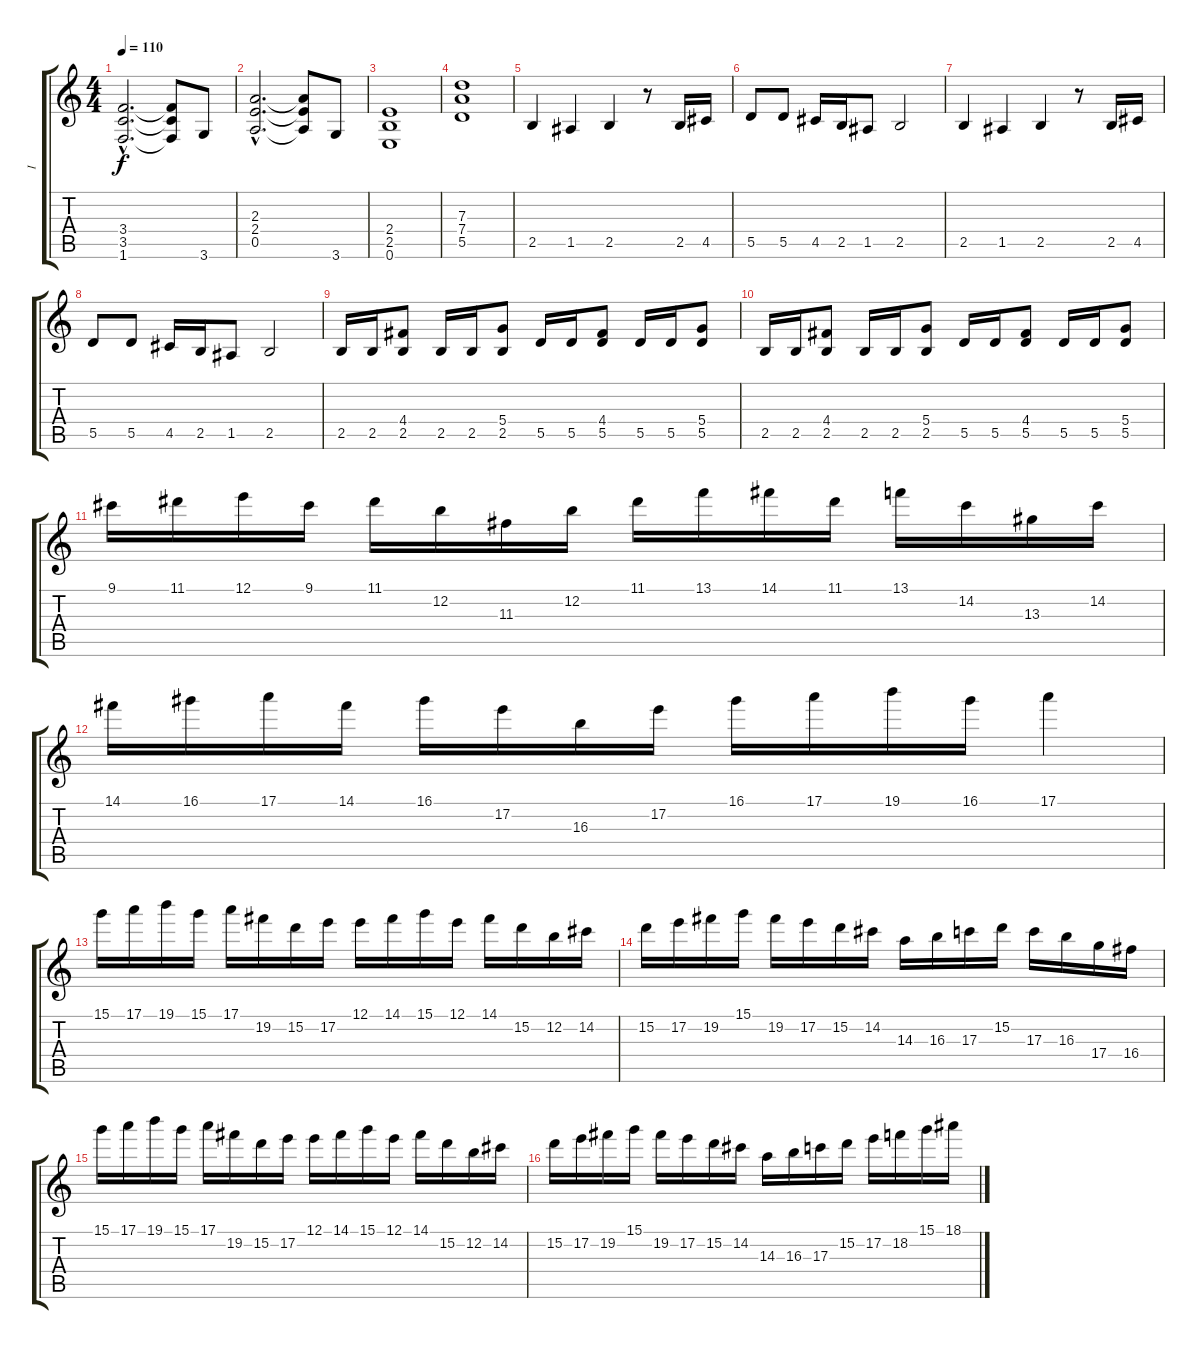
\track ("I" "I") {instrument distortionguitar}
\staff {score tabs}
\tuning (E4 B3 G3 D3 A2 E2) {hide}
\ts (4 4)
\tempo 110
\clef g2
\ks c
(3.4{hac} 3.5{hac} 1.6{hac}).2{d dy f} (3.4{t} 3.5{t} 1.6{t}).8 3.6.8 |
(2.3{hac} 2.4{hac} 0.5{hac}).2{d} (2.3{t} 2.4{t} 0.5{t}).8 3.6.8 |
(2.4 2.5 0.6).1 |
(7.3 7.4 5.5).1 |
2.5.4 1.5.4 2.5.4 r.8 2.5.16 4.5.16 |
5.5.8 5.5.8 4.5.16 2.5.16 1.5.8 2.5.2 |
2.5.4 1.5.4 2.5.4 r.8 2.5.16 4.5.16 |
5.5.8 5.5.8 4.5.16 2.5.16 1.5.8 2.5.2 |
2.5.16 2.5.16 (4.4 2.5).8 2.5.16 2.5.16 (5.4 2.5).8 5.5.16 5.5.16 (4.4 5.5).8 5.5.16 5.5.16 (5.4 5.5).8 |
2.5.16 2.5.16 (4.4 2.5).8 2.5.16 2.5.16 (5.4 2.5).8 5.5.16 5.5.16 (4.4 5.5).8 5.5.16 5.5.16 (5.4 5.5).8 |
9.1.16 11.1.16 12.1.16 9.1.16 11.1.16 12.2.16 11.3.16 12.2.16 11.1.16 13.1.16 14.1.16 11.1.16 13.1.16 14.2.16 13.3.16 14.2.16 |
14.1.16 16.1.16 17.1.16 14.1.16 16.1.16 17.2.16 16.3.16 17.2.16 16.1.16 17.1.16 19.1.16 16.1.16 17.1.4 |
15.1.16 17.1.16 19.1.16 15.1.16 17.1.16 19.2.16 15.2.16 17.2.16 12.1.16 14.1.16 15.1.16 12.1.16 14.1.16 15.2.16 12.2.16 14.2.16 |
15.2.16 17.2.16 19.2.16 15.1.16 19.2.16 17.2.16 15.2.16 14.2.16 14.3.16 16.3.16 17.3.16 15.2.16 17.3.16 16.3.16 17.4.16 16.4.16 |
15.1.16 17.1.16 19.1.16 15.1.16 17.1.16 19.2.16 15.2.16 17.2.16 12.1.16 14.1.16 15.1.16 12.1.16 14.1.16 15.2.16 12.2.16 14.2.16 |
15.2.16 17.2.16 19.2.16 15.1.16 19.2.16 17.2.16 15.2.16 14.2.16 14.3.16 16.3.16 17.3.16 15.2.16 17.2.16 18.2.16 15.1.16 18.1.16
